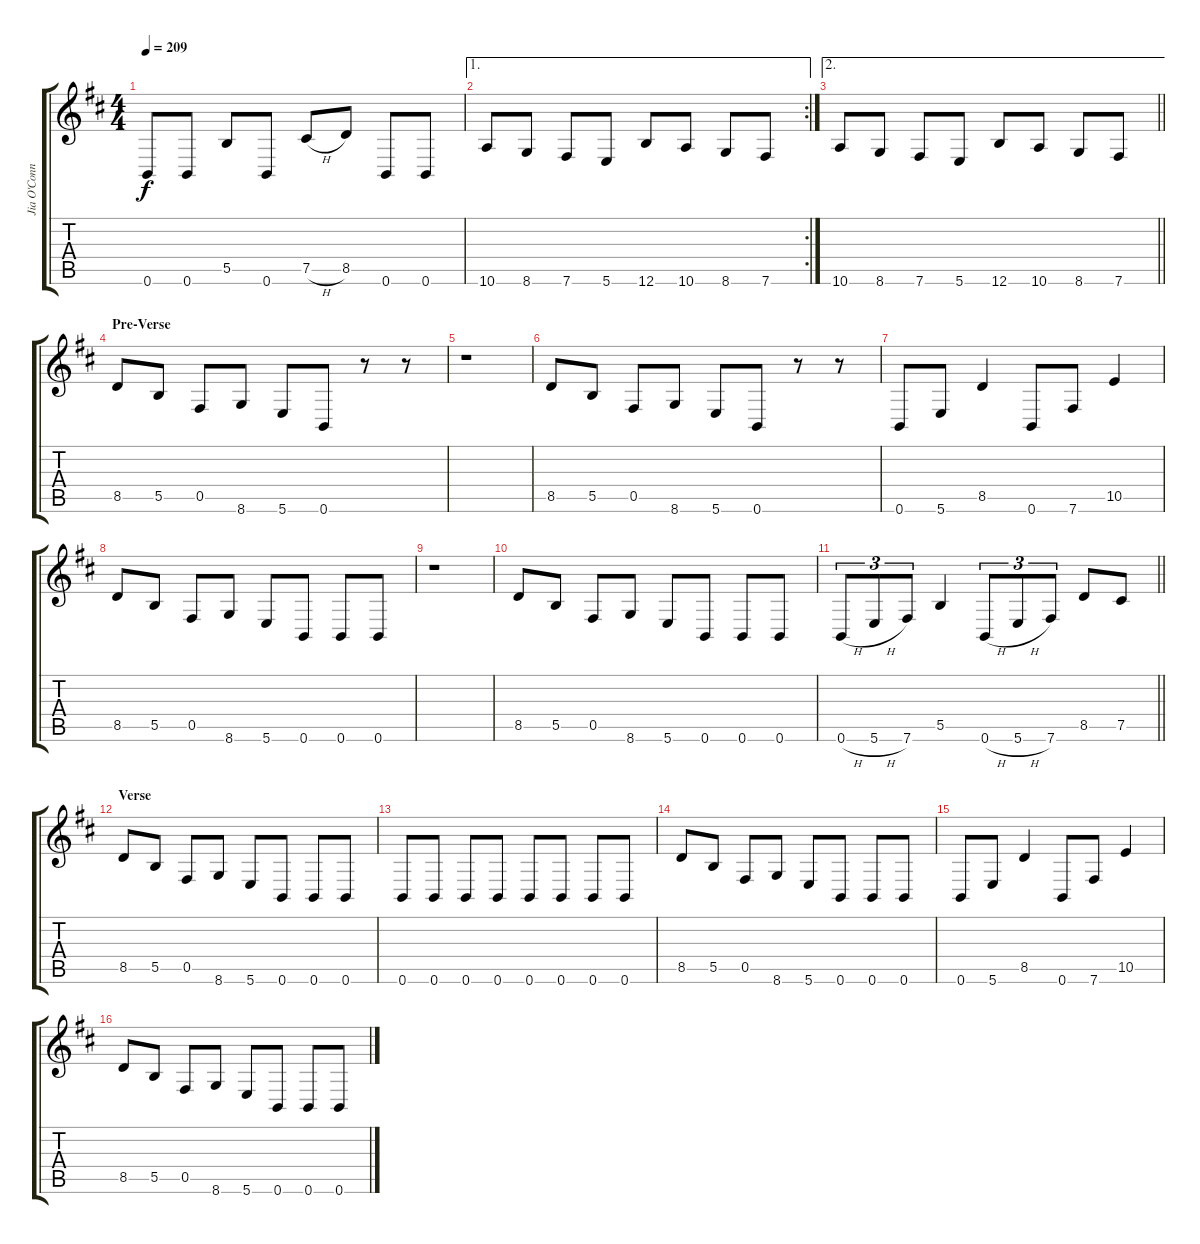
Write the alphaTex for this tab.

\track ("Jia O'Conner" "Jia O'Conn") {instrument electricbasspick}
\staff {score tabs}
\tuning (Db4 Ab3 E3 B2 Gb2 B1) {hide}
\ts (4 4)
\tempo 209
\clef g2
\ks d
0.6.8{dy f} 0.6.8 5.5.8 0.6.8 7.5{h}.8 8.5.8 0.6.8 0.6.8 |
\ae 1
\rc 2
10.6.8 8.6.8 7.6.8 5.6.8 12.6.8 10.6.8 8.6.8 7.6.8 |
\ae 2
\barLineRight lightlight
10.6.8 8.6.8 7.6.8 5.6.8 12.6.8 10.6.8 8.6.8 7.6.8 |
\section ("" "Pre-Verse")
8.5.8 5.5.8 0.5.8 8.6.8 5.6.8 0.6.8 r.8 r.8 |
r.1 |
8.5.8 5.5.8 0.5.8 8.6.8 5.6.8 0.6.8 r.8 r.8 |
0.6.8 5.6.8 8.5.4 0.6.8 7.6.8 10.5.4 |
8.5.8 5.5.8 0.5.8 8.6.8 5.6.8 0.6.8 0.6.8 0.6.8 |
r.1 |
8.5.8 5.5.8 0.5.8 8.6.8 5.6.8 0.6.8 0.6.8 0.6.8 |
\barLineRight lightlight
0.6{h}.8{tu (3 2)} 5.6{h}.8{tu (3 2)} 7.6.8{tu (3 2)} 5.5.4 0.6{h}.8{tu (3 2)} 5.6{h}.8{tu (3 2)} 7.6.8{tu (3 2)} 8.5.8 7.5.8 |
\section ("" "Verse")
8.5.8 5.5.8 0.5.8 8.6.8 5.6.8 0.6.8 0.6.8 0.6.8 |
0.6.8 0.6.8 0.6.8 0.6.8 0.6.8 0.6.8 0.6.8 0.6.8 |
8.5.8 5.5.8 0.5.8 8.6.8 5.6.8 0.6.8 0.6.8 0.6.8 |
0.6.8 5.6.8 8.5.4 0.6.8 7.6.8 10.5.4 |
8.5.8 5.5.8 0.5.8 8.6.8 5.6.8 0.6.8 0.6.8 0.6.8
